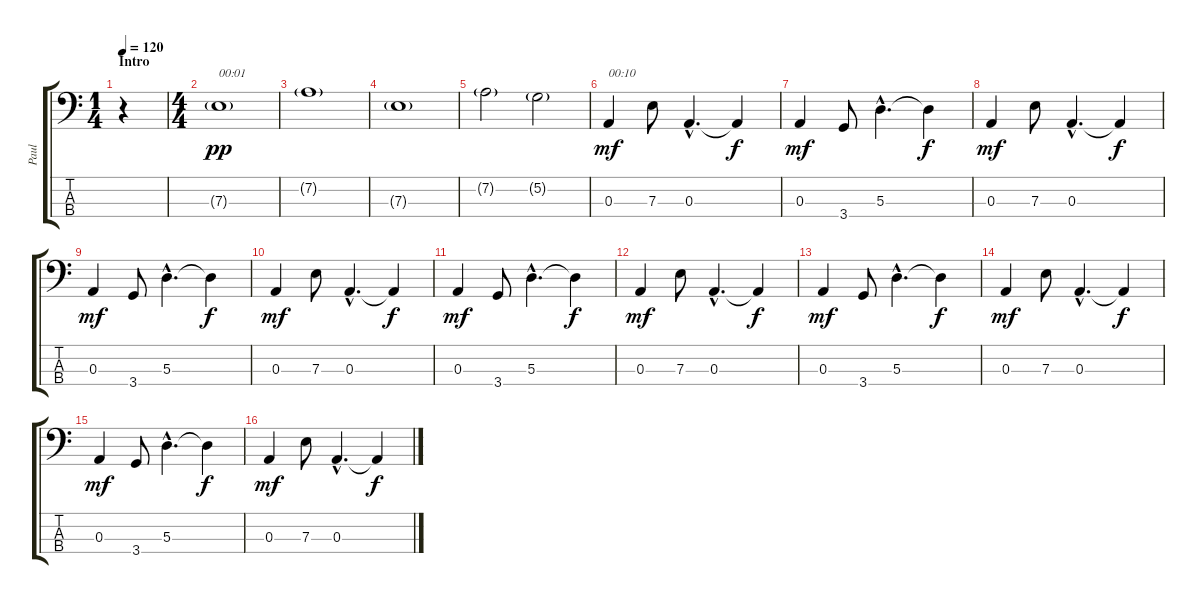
\track ("Paul" "Paul") {instrument electricbasspick}
\staff {score tabs}
\tuning (G2 D2 A1 E1) {hide}
\ts (1 4)
\section ("" "Intro")
\tempo 120
\clef f4
\ks c
r.4{dy pp instrument electricbasspick} |
\ts (4 4)
7.3{g}.1{txt "00:01"} |
7.2{g}.1 |
7.3{g}.1 |
7.2{g}.2 5.2{g}.2 |
0.3.4{txt "00:10" dy mf} 7.3.8 0.3{hac}.4{d} 0.3{t}.4{dy f} |
0.3.4{dy mf} 3.4.8 5.3{hac}.4{d} 5.3{t}.4{dy f} |
0.3.4{dy mf} 7.3.8 0.3{hac}.4{d} 0.3{t}.4{dy f} |
0.3.4{dy mf} 3.4.8 5.3{hac}.4{d} 5.3{t}.4{dy f} |
0.3.4{dy mf} 7.3.8 0.3{hac}.4{d} 0.3{t}.4{dy f} |
0.3.4{dy mf} 3.4.8 5.3{hac}.4{d} 5.3{t}.4{dy f} |
0.3.4{dy mf} 7.3.8 0.3{hac}.4{d} 0.3{t}.4{dy f} |
0.3.4{dy mf} 3.4.8 5.3{hac}.4{d} 5.3{t}.4{dy f} |
0.3.4{dy mf} 7.3.8 0.3{hac}.4{d} 0.3{t}.4{dy f} |
0.3.4{dy mf} 3.4.8 5.3{hac}.4{d} 5.3{t}.4{dy f} |
0.3.4{dy mf} 7.3.8 0.3{hac}.4{d} 0.3{t}.4{dy f}
